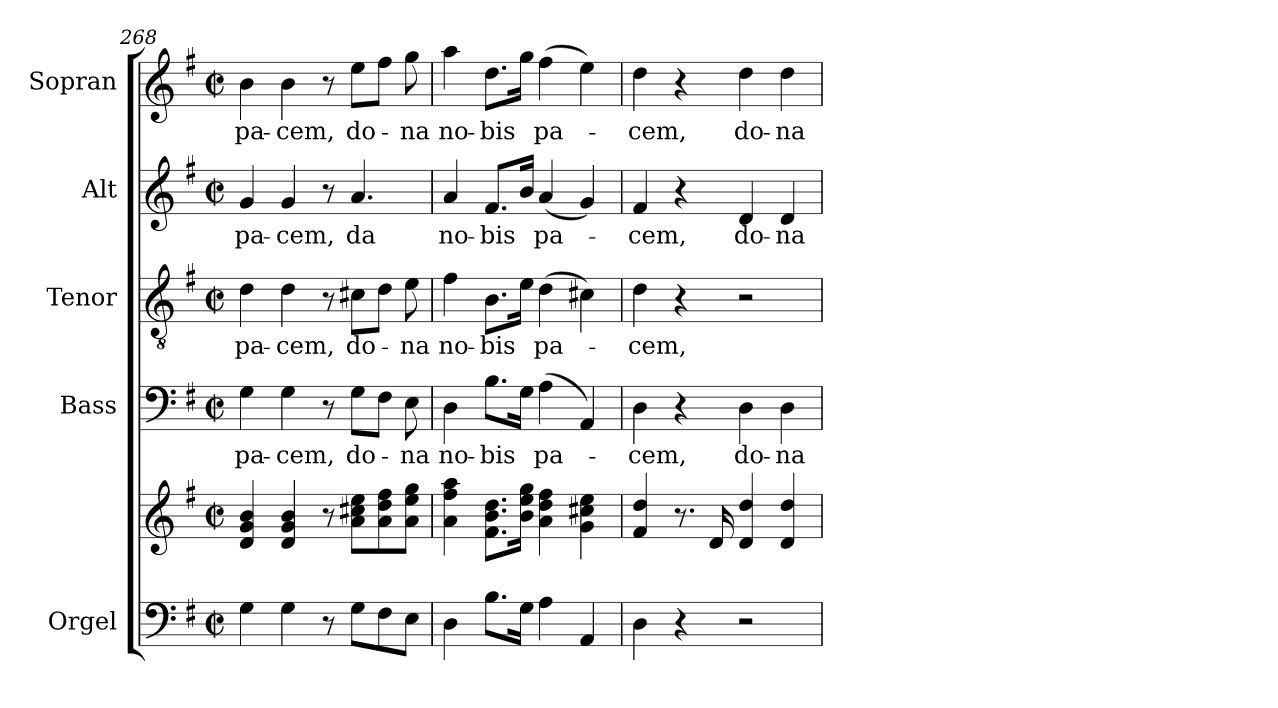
**kern	**kern	**kern	**text	**kern	**text	**kern	**text	**kern	**text
*part5	*part5	*part4	*part4	*part3	*part3	*part2	*part2	*part1	*part1
*staff6	*staff5	*staff4	*staff4	*staff3	*staff3	*staff2	*staff2	*staff1	*staff1
*I"Orgel	*	*I"Bass	*	*I"Tenor	*	*I"Alt	*	*I"Sopran	*
*I'Org.	*	*I'B	*	*I'T	*	*I'A	*	*I'S	*
*clefF4	*clefG2	*clefF4	*	*clefGv2	*	*clefG2	*	*clefG2	*
*k[f#]	*k[f#]	*k[f#]	*	*k[f#]	*	*k[f#]	*	*k[f#]	*
*G:	*G:	*G:	*	*G:	*	*G:	*	*G:	*
*M2/2	*M2/2	*M2/2	*	*M2/2	*	*M2/2	*	*M2/2	*
*met(c|)	*met(c|)	*met(c|)	*	*met(c|)	*	*met(c|)	*	*met(c|)	*
=268	=268	=268	=268	=268	=268	=268	=268	=268	=268
!	!	!	!LO:LY:b	!	!LO:LY:b	!	!LO:LY:b	!	!LO:LY:b
4G\	4d/ 4g/ 4b/	4G\	pa-	4d\	pa-	4g/	pa-	4b\	pa-
!	!	!	!LO:LY:b	!	!LO:LY:b	!	!LO:LY:b	!	!LO:LY:b
4G\	4d/ 4g/ 4b/	4G\	-cem,	4d\	-cem,	4g/	-cem,	4b\	-cem,
8r	8r	8r	.	8r	.	8r	.	8r	.
!	!	!	!LO:LY:b	!	!LO:LY:b	!	!LO:LY:b	!	!LO:LY:b
8G\L	8a\ 8cc#X\ 8ee\L	8G\L	do-	8c#X\L	do-	4.a/	da	8ee\L	do-
8F#\	8a\ 8dd\ 8ff#\	8F#\J	.	8d\J	.	.	.	8ff#\J	.
!	!	!	!LO:LY:b	!	!LO:LY:b	!	!	!	!LO:LY:b
8E\J	8a\ 8ee\ 8gg\J	8E\	-na	8e\	-na	.	.	8gg\	-na
=269	=269	=269	=269	=269	=269	=269	=269	=269	=269
!	!	!	!LO:LY:b	!	!LO:LY:b	!	!LO:LY:b	!	!LO:LY:b
4D\	4a\ 4ff#\ 4aa\	4D\	no-	4f#\	no-	4a/	no-	4aa\	no-
!	!	!	!LO:LY:b	!	!LO:LY:b	!	!LO:LY:b	!	!LO:LY:b
8.B\L	8.f#\ 8.b\ 8.dd\L	8.B\L	-bis	8.B\L	-bis	8.f#/L	-bis	8.dd\L	-bis
16G\Jk	16b\ 16ee\ 16gg\Jk	16G\Jk	.	16e\Jk	.	16b/Jk	.	16gg\Jk	.
!	!	!	!LO:LY:b	!	!LO:LY:b	!	!LO:LY:b	!	!LO:LY:b
4A\	4a\ 4dd\ 4ff#\	(>4A\	pa-	(>4d\	pa-	(<4a/	pa-	(>4ff#\	pa-
4AA/	4g\ 4cc#X\ 4ee\	4AA/)	.	4c#X\)	.	4g/)	.	4ee\)	.
!!LO:PB:g=z
=270	=270	=270	=270	=270	=270	=270	=270	=270	=270
!	!	!	!LO:LY:b	!	!LO:LY:b	!	!LO:LY:b	!	!LO:LY:b
4D\	4f#/ 4dd/	4D\	-cem,	4d\	-cem,	4f#/	-cem,	4dd\	-cem,
4r	8.r	4r	.	4r	.	4r	.	4r	.
.	16d/	.	.	.	.	.	.	.	.
!	!	!	!LO:LY:b	!	!	!	!LO:LY:b	!	!LO:LY:b
2r	4d/ 4dd/	4D\	do-	2r	.	4d/	do-	4dd\	do-
!	!	!	!LO:LY:b	!	!	!	!LO:LY:b	!	!LO:LY:b
.	4d/ 4dd/	4D\	-na	.	.	4d/	-na	4dd\	-na
=	=	=	=	=	=	=	=	=	=
*-	*-	*-	*-	*-	*-	*-	*-	*-	*-
